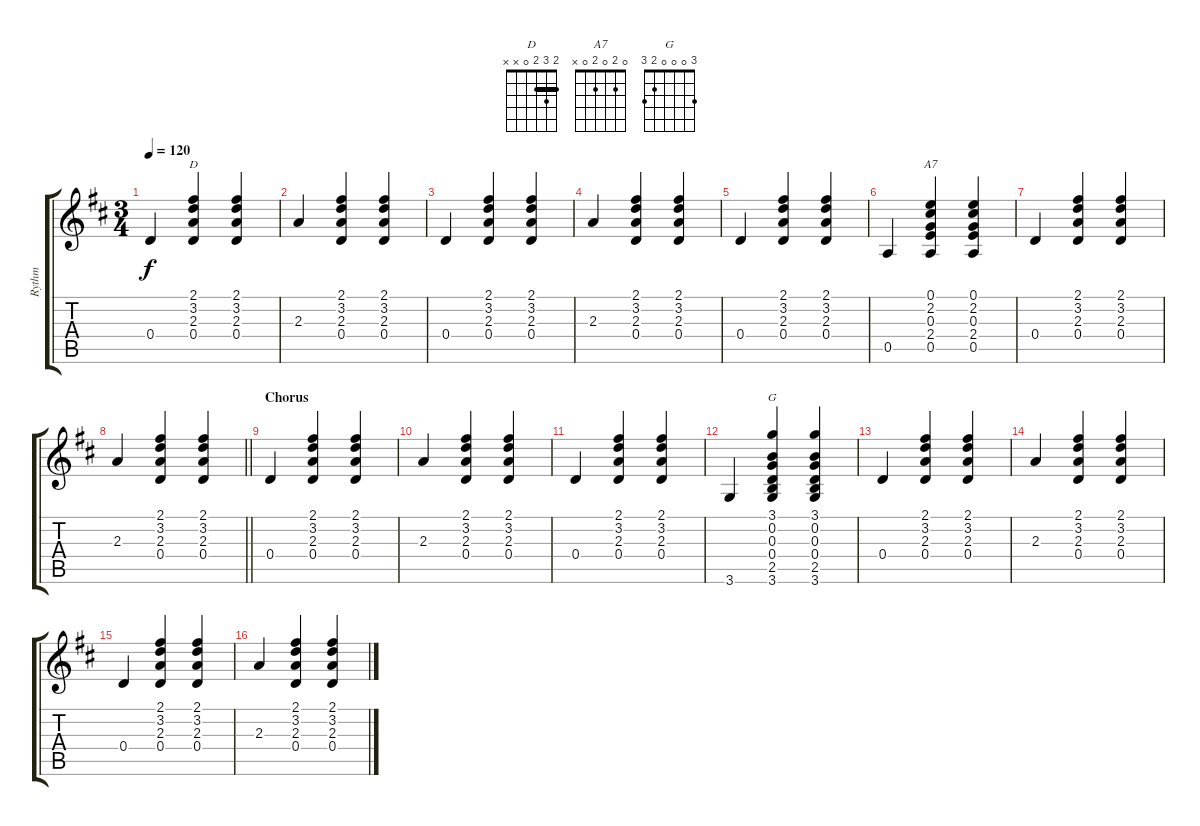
\track ("Rythm" "Rythm") {instrument acousticguitarsteel}
\staff {score tabs}
\tuning (E4 B3 G3 D3 A2 E2) {hide}
\chord ("D" 2 3 2 0 x x) {barre 2}
\chord ("A7" 0 2 0 2 0 x)
\chord ("G" 3 0 0 0 2 3)
\ts (3 4)
\tempo 120
\clef g2
\ks d
0.4.4{dy f} (2.1 3.2 2.3 0.4).4{ch "D"} (2.1 3.2 2.3 0.4).4 |
2.3.4 (2.1 3.2 2.3 0.4).4 (2.1 3.2 2.3 0.4).4 |
0.4.4 (2.1 3.2 2.3 0.4).4 (2.1 3.2 2.3 0.4).4 |
2.3.4 (2.1 3.2 2.3 0.4).4 (2.1 3.2 2.3 0.4).4 |
0.4.4 (2.1 3.2 2.3 0.4).4 (2.1 3.2 2.3 0.4).4 |
0.5.4 (0.1 2.2 0.3 2.4 0.5).4{ch "A7"} (0.1 2.2 0.3 2.4 0.5).4 |
0.4.4 (2.1 3.2 2.3 0.4).4 (2.1 3.2 2.3 0.4).4 |
\barLineRight lightlight
2.3.4 (2.1 3.2 2.3 0.4).4 (2.1 3.2 2.3 0.4).4 |
\section ("" "Chorus")
0.4.4 (2.1 3.2 2.3 0.4).4 (2.1 3.2 2.3 0.4).4 |
2.3.4 (2.1 3.2 2.3 0.4).4 (2.1 3.2 2.3 0.4).4 |
0.4.4 (2.1 3.2 2.3 0.4).4 (2.1 3.2 2.3 0.4).4 |
3.6.4 (3.1 0.2 0.3 0.4 2.5 3.6).4{ch "G"} (3.1 0.2 0.3 0.4 2.5 3.6).4 |
0.4.4 (2.1 3.2 2.3 0.4).4 (2.1 3.2 2.3 0.4).4 |
2.3.4 (2.1 3.2 2.3 0.4).4 (2.1 3.2 2.3 0.4).4 |
0.4.4 (2.1 3.2 2.3 0.4).4 (2.1 3.2 2.3 0.4).4 |
2.3.4 (2.1 3.2 2.3 0.4).4 (2.1 3.2 2.3 0.4).4
